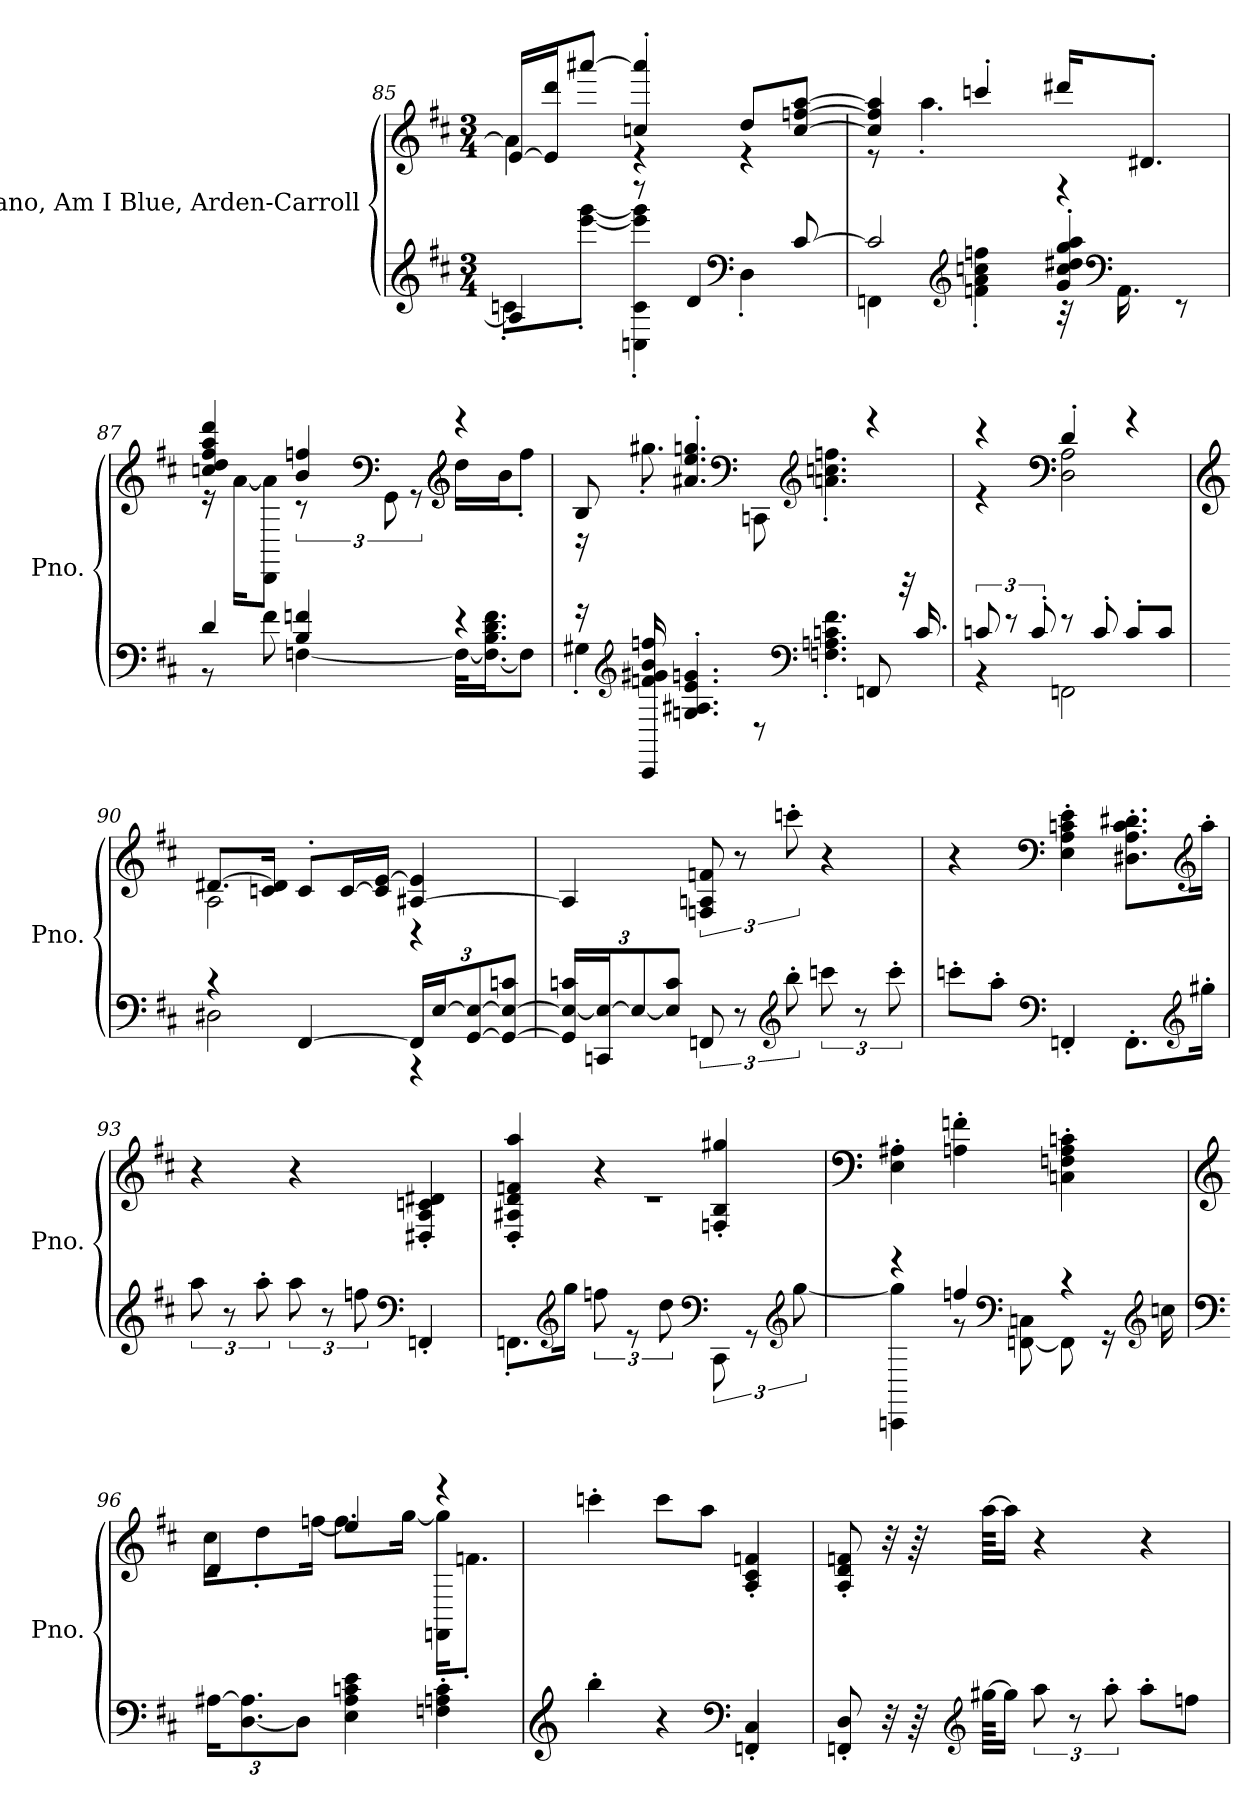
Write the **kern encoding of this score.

**kern	**kern
*part1	*part1
*staff2	*staff1
*I"Piano, Am I Blue, Arden-Carroll	*
*I'Pno.	*
*clefG2	*clefG2
*k[f#c#]	*k[f#c#]
*M3/4	*M3/4
=85	=85
*^	*^
4A#/]	8cn'\L	[16e/LL	4a#\]
.	.	16e/] 16ddd/J	.
.	[8eee\' [8ggg\'J	[8aaa#X'/J	.
8r	4Cn\' 4c\' 4eee\]' 4ggg\]'	4ccn/' 4aaa#/]'	4r
4d/	.	.	.
*clefF4	*	*	*
.	4D'\	8dd/L	4r
[8c/	.	[8cc/ [8ffn/ [8aa/J	.
!!LO:LB:g=z	!!
=86	=86	=86	=86
2c/]	4FFn\	4cc/] 4ff/] 4aa/]	8r
.	.	.	4.aa'\
*clefG2	*	*	*
.	4fn\' 4a\' 4ccn\' 4ffn\'	4cccn'/	.
4g/' 4cc/' 4dd#X/' 4gg/' 4aa/'	32r	16ddd#X/KL	4r
*clefF4	*	*	*
.	16.AA\	.	.
.	.	8.d#X'/J	.
.	8r	.	.
=87	=87	=87	=87
4d/	8r	4ccn/ 4dd/ 4ff#/ 4aa/ 4ddd/	16r
.	.	.	[16a\KL
.	8f#\	.	8DD\ 8a\]J
4B/ 4fn/	[4Fn\	4b/ 4ffn/	12r
*	*	*clefF4	*
.	.	.	12GG\
.	.	.	12r
*	*	*clefG2	*
4r	32F\KLL_	4r	16dd\LL
.	16.F\_ 16.B\ 16.d\ 16.f\J	.	.
.	.	.	16b\J
.	8F\J]	.	8ff'\J
!!LO:PB:g=z	!!
=88	=88	=88	=88
16r	4G#X'\	8B/	16r
*clefG2	*	*	*
16CC#/ 16fn/ 16g#X/ 16b/ 16ffn/	.	.	8.gg#X'\
4.Gn/' 4.A#X/' 4.e/' 4.gn/'	.	4.a#X/' 4.ee/' 4.ggn/'	.
*	*	*clefF4	*
.	8r	.	8CCn\
*clefF4	*	*clefG2	*
.	4.Fn\' 4.An\' 4.cn\' 4.f\'	.	4.an\' 4.ccn\' 4.ffn\'
8FFn/	.	4r	.
32r	.	.	.
16.c/	.	.	.
=89	=89	=89	=89
12cn/	4r	4r	4r
12r	.	.	.
12c'/	.	.	.
*	*	*clefF4	*
8r	2FFn\	4d'/	2D\ 2A\
8c'/	.	.	.
8c'/L	.	4r	.
8c/J	.	.	.
=90	=90	=90	=90
*	*	*clefG2	*
4r	2D#X\	[8.d#X/L	2A\
.	.	16cn/ 16d#/]Jk	.
[4FF#/	.	8c'/L	.
.	.	[16c/L	.
.	.	16c/] [16e/JJ	.
*Xbrackettup	*	*	*
24FF#/LL]	4r	[4A#X/ 4e/]	4r
[24E/J	.	.	.
[12GG/ 12E/_	.	.	.
12GG/_ 12E/_ 12cn/J	.	.	.
*v	*v	*	*
*	*v	*v
!!LO:LB:g=z
=91	=91
24GG/] 24E/_ 24cn/LL	4A#/]
24CCn/ 24E/_J	.
12E/_	.
12E/] 12c/J	.
*brackettup	*
12FFn/	12Fn/ 12An/ 12fn/
12r	12r
*clefG2	*
12bb'\	12cccn'\
12cccn\	4r
12r	.
12ccc'\	.
=92	=92
8cccn'\L	4r
8aa'\J	.
*clefF4	*clefF4
4FFn'/	4E\' 4A\' 4cn\' 4e\'
8.FF'\L	8.D#X\' 8.A\' 8.c\' 8.d#X\'L
*clefG2	*clefG2
16gg#X'\Jk	16aa'\Jk
=93	=93
12aa\	4r
12r	.
12aa'\	.
12aa\	4r
12r	.
12ffn\	.
*clefF4	*
4FFn'/	4D#X/' 4A/' 4cn/' 4d#X/'
!!LO:LB:g=z
=94	=94
*^	*
2.r	8.FFn'\L	4D/' 4A#X/' 4d/' 4fn/' 4aa/'
*clefG2	*	*
.	16gg\Jk	.
.	12ffn\	4r
.	12r	.
.	12dd\	.
*clefF4	*	*
.	12CC#\	4Fn/' 4B/' 4gg#X/'
.	12r	.
*clefG2	*	*
.	[12gg\	.
=95	=95	=95
*	*	*clefF4
4r	4CCn\ 4gg\]	4E\' 4A#X\'
4ffn/	8r	4An\' 4fn\'
*clefF4	*	*
.	[8FFn\ 8Cn\	.
4r	8FF\]	4Cn\' 4Fn\' 4A\' 4cn\'
.	16r	.
*clefG2	*	*
.	16ccn\	.
*v	*v	*
=96	=96
*clefF4	*clefG2
*Xbrackettup	*
*	*^
[24A#X\KL	4d/	16cc#\KL
[12.D\ 12.A#\]	.	.
.	.	8dd'\
12D\J]	.	.
.	.	[16ffn\Jk
4E\ 4A#\ 4cn\ 4e\	4ee/	8.ff\L]
.	.	[16gg\Jk
4Fn\' 4An\' 4c\'	4r	16FFn\ 16gg\]KL
.	.	8.fn'\J
*	*v	*v
!!LO:LB:g=z
=97	=97
*clefG2	*
4bb'\	4cccn'\
4r	8ccc\L
.	8aa\J
*clefF4	*
4FFn/' 4C#/'	4A/' 4c#/' 4fn/'
=98	=98
8FFn/' 8D/'	8A/' 8d/' 8fn/'
32r	32r
64r	64r
*clefG2	*
[64gg#X\KKLL	[64aa\KKLL
16gg#\JJ]	16aa\JJ]
*brackettup	*
12aa\	4r
12r	.
12aa'\	.
8aa'\L	4r
8ffn\J	.
=	=
*-	*-
